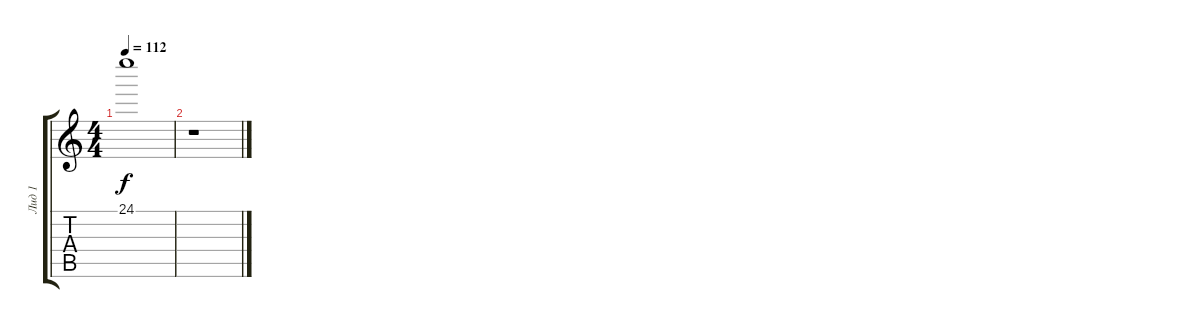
\track ("Лид 1" "Лид 1") {instrument overdrivenguitar}
\staff {score tabs}
\tuning (E4 B3 G3 D3 A2 E2) {hide}
\ts (4 4)
\tempo 112
\clef g2
\ks c
24.1{t}.1{dy f} |
r.1
